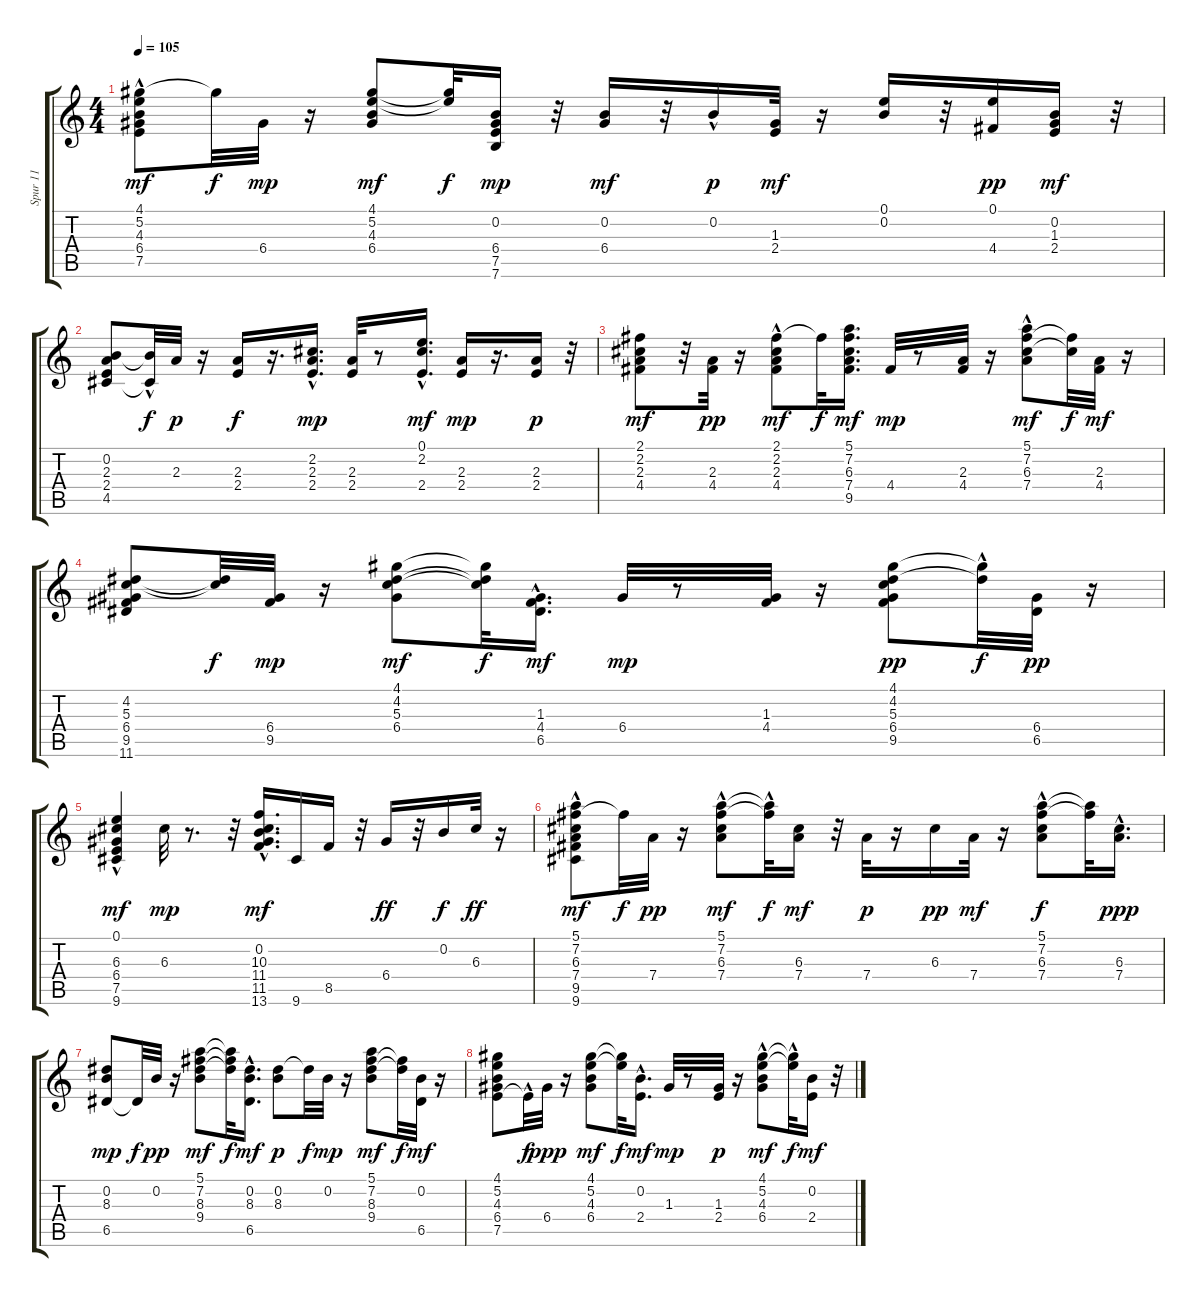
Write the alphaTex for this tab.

\track ("Spur 11" "Spur 11") {instrument acousticguitarsteel}
\staff {score tabs}
\tuning (E4 B3 G3 D3 A2 E2) {hide}
\ts (4 4)
\tempo 105
\clef g2
\ks c
(4.1 5.2 4.3 6.4{hac} 7.5).8{dy mf} 4.1{t}.32{dy f} 6.4.32{dy mp} r.16 (4.1 5.2 4.3 6.4).8{dy mf} (4.1{t} 5.2{t}).32{dy f} (0.2 6.4 7.5 7.6).16{dy mp} r.32 (0.2 6.4).16{dy mf} r.32 0.2{hac}.16{dy p} (1.3 2.4).32{dy mf} r.16 (0.1 0.2).16 r.32 (0.1 4.4).16{dy pp} (0.2 1.3 2.4).16{dy mf} r.32 |
(0.2 2.3 2.4 4.5).8 (0.2{t} 4.5{hac t}).32{dy f} 2.3.32{dy p} r.16 (2.3 2.4).16{dy f} r.16{d} (2.2{hac} 2.3 2.4).16{d dy mp} (2.3 2.4).32 r.8 (0.1{hac} 2.2{hac} 2.4).16{d dy mf} (2.3 2.4).16{dy mp} r.16{d} (2.3 2.4).16{dy p} r.32 |
(2.1 2.2 2.3 4.4).8{dy mf} r.32 (2.3 4.4).32{dy pp} r.16 (2.1 2.2 2.3{hac} 4.4).8{dy mf} 2.1{t}.32{dy f} (5.1 7.2 6.3 7.4 9.5).16{d dy mf} 4.4.32{dy mp} r.8 (2.3 4.4).32 r.16 (5.1{hac} 7.2 6.3 7.4).8{dy mf} (7.2{t} 6.3{t}).32{dy f} (2.3 4.4).32{dy mf} r.16 |
(4.2 5.3 6.4 9.5 11.6).8 (4.2{t} 5.3{t}).32{dy f} (6.4 9.5).32{dy mp} r.16 (4.1 4.2 5.3 6.4).8{dy mf} (4.1{t} 4.2{t} 5.3{t}).32{dy f} (1.3 4.4 6.5{hac}).16{d dy mf} 6.4.32{dy mp} r.8 (1.3 4.4).32 r.16 (4.1 4.2 5.3 6.4 9.5).8{dy pp} (4.1{t} 4.2{hac t}).32{dy f} (6.4 6.5).32{dy pp} r.16 |
(0.1 6.3{hac} 6.4 7.5 9.6).4{dy mf} 6.3.32{dy mp} r.8{d} r.32 (0.2{hac} 10.3 11.4{hac} 11.5 13.6).16{d dy mf} 9.6.16 8.5.16 r.32 6.4.16{dy ff} r.32 0.2.16{dy f} 6.3.32{dy ff} r.16 |
(5.1 7.2 6.3 7.4{hac} 9.5 9.6).8{dy mf} 7.2{t}.32{dy f} 7.4.32{dy pp} r.16 (5.1 7.2 6.3{hac} 7.4).8{dy mf} (5.1{hac t} 7.2{hac t}).32{dy f} (6.3 7.4).16{dy mf} r.32 7.4.32{dy p} r.16 6.3.16{dy pp} 7.4.32{dy mf} r.16 (5.1 7.2 6.3{hac} 7.4).8{dy f} (5.1{t} 7.2{t}).32 (6.3{hac} 7.4{hac}).16{d dy ppp} |
(0.2 8.3 6.5).8{dy mp} 6.5{t}.32{dy f} 0.2.32{dy pp} r.16 (5.1 7.2 8.3 9.4).8{dy mf} (5.1{t} 7.2{t} 8.3{t}).32{dy f} (0.2 8.3 6.5{hac}).16{d dy mf} (0.2 8.3).8{dy p} 8.3{t}.32{dy f} 0.2.32{dy mp} r.16 (5.1 7.2 8.3 9.4).8{dy mf} (7.2{t} 8.3{t}).32{dy f} (0.2 6.5).32{dy mf} r.16 |
(4.1 5.2 4.3 6.4 7.5).8 7.5{hac t}.32{dy f} 6.4.32{dy ppp} r.16 (4.1 5.2 4.3 6.4).8{dy mf} (4.1{t} 5.2{t}).32{dy f} (0.2{hac} 2.4{hac}).16{d dy mf} 1.3.32{dy mp} r.8 (1.3 2.4).32{dy p} r.16 (4.1 5.2 4.3{hac} 6.4).8{dy mf} (4.1{hac t} 5.2{hac t}).32{dy f} (0.2 2.4).16{dy mf} r.32
